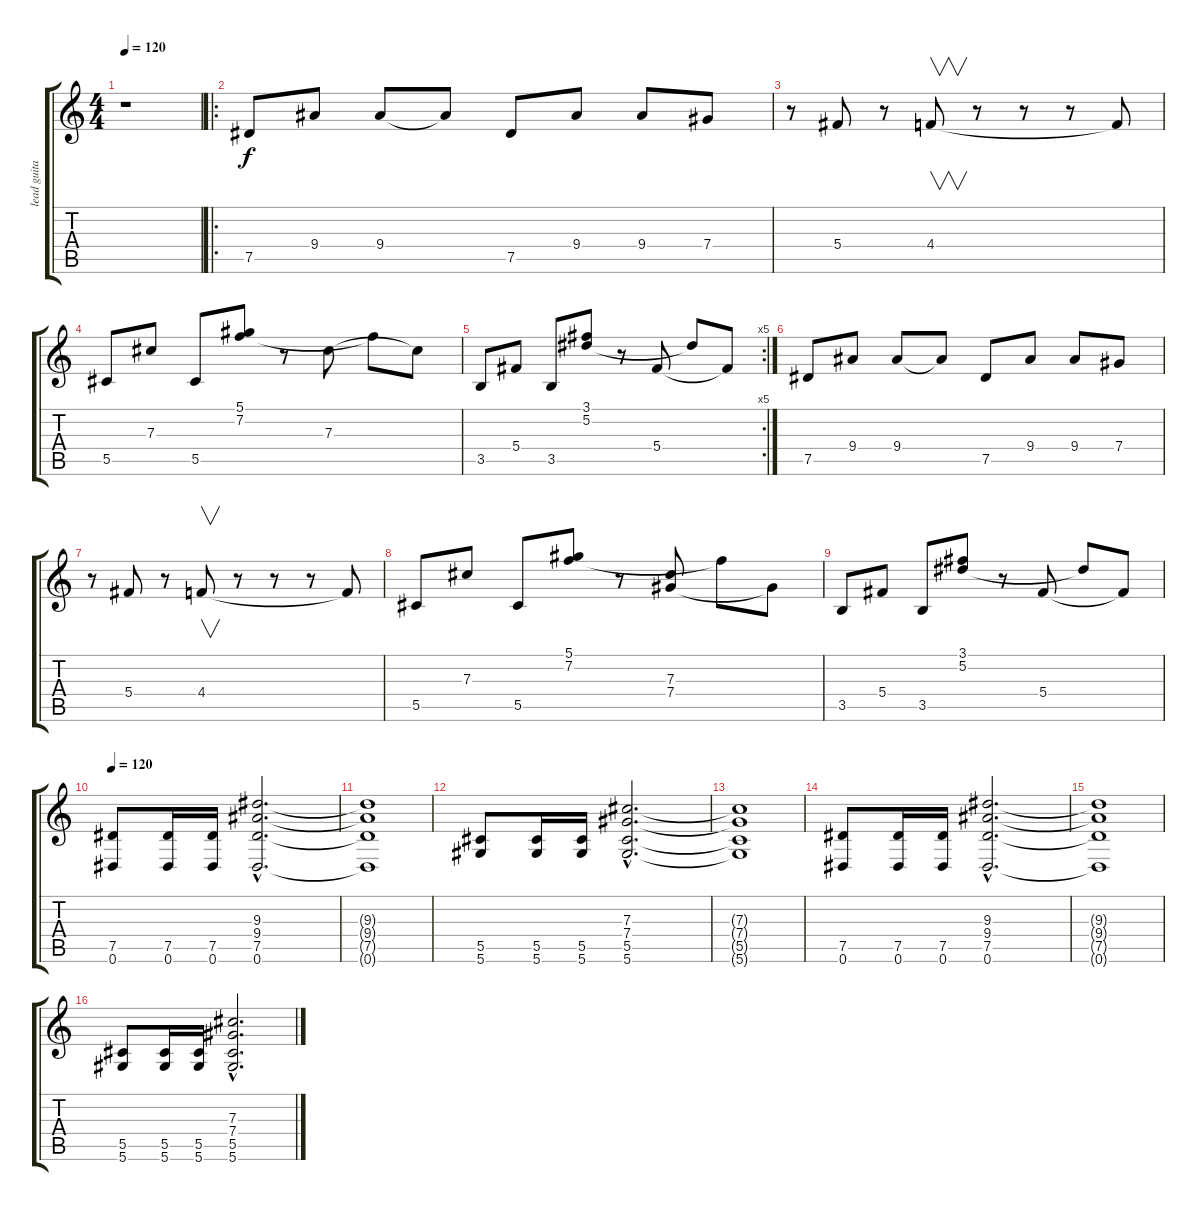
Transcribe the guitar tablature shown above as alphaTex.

\track ("lead guitar" "lead guita") {instrument distortionguitar}
\staff {score tabs}
\tuning (Eb4 Bb3 Gb3 Db3 Ab2 Eb2) {hide}
\ts (4 4)
\tempo 120
\tempo 105
\tempo 120
\clef g2
\ks c
r.1{dy f instrument distortionguitar} |
\ro
7.5.8{instrument acousticguitarnylon} 9.4.8 9.4.8 9.4{t}.8 7.5.8 9.4.8 9.4.8 7.4.8 |
r.8 5.4.8 r.8 4.4.8{v} r.8 r.8 r.8 4.4{t}.8 |
5.5.8 7.3.8 5.5.8 (5.1 7.2).8 r.8 7.3.8 7.2{t}.8 7.3{t}.8 |
\rc 5
3.5.8 5.4.8 3.5.8 (3.1 5.2).8 r.8 5.4.8 5.2{t}.8 5.4{t}.8 |
7.5.8{instrument acousticguitarnylon} 9.4.8 9.4.8 9.4{t}.8 7.5.8 9.4.8 9.4.8 7.4.8 |
r.8 5.4.8 r.8 4.4.8{v} r.8 r.8 r.8 4.4{t}.8 |
5.5.8 7.3.8 5.5.8 (5.1 7.2).8 r.8 (7.3 7.4).8 7.2{t}.8 7.4{t}.8 |
3.5.8 5.4.8 3.5.8 (3.1 5.2).8 r.8 5.4.8 5.2{t}.8 5.4{t}.8 |
\tempo 120
(7.5 0.6).8{instrument distortionguitar} (7.5 0.6).16 (7.5 0.6).16 (9.3{hac} 9.4{hac} 7.5{hac} 0.6{hac}).2{d} |
(9.3{t} 9.4{t} 7.5{t} 0.6{t}).1 |
(5.5 5.6).8 (5.5 5.6).16 (5.5 5.6).16 (7.3{hac} 7.4{hac} 5.5{hac} 5.6{hac}).2{d} |
(7.3{t} 7.4{t} 5.5{t} 5.6{t}).1 |
(7.5 0.6).8{instrument distortionguitar} (7.5 0.6).16 (7.5 0.6).16 (9.3{hac} 9.4{hac} 7.5{hac} 0.6{hac}).2{d} |
(9.3{t} 9.4{t} 7.5{t} 0.6{t}).1 |
(5.5 5.6).8 (5.5 5.6).16 (5.5 5.6).16 (7.3{hac} 7.4{hac} 5.5{hac} 5.6{hac}).2{d}
